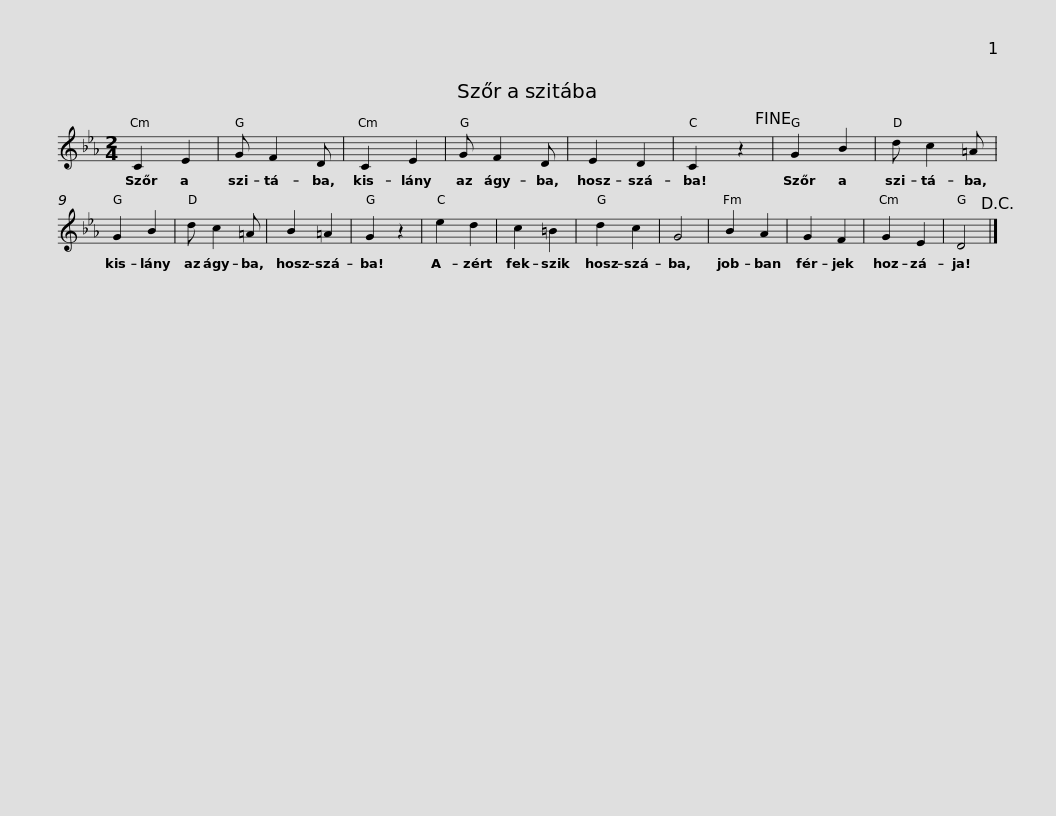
X:1
L:1/8
M:2/4
I:linebreak $
K:Eb
V:1 treble
V:1
 C2 E2 | G F2 D | C2 E2 | G F2 D | E2 D2 | %5
 C2 z2!fine! |$ G2 B2 | d c2 =A | G2 B2 | d c2 =A | %10
 B2 =A2 | G2 z2 |$ e2 d2 | c2 =B2 | d2 c2 | %15
 G4 | B2 A2 | G2 F2 | G2 E2 | D4!D.C.! |] %20
